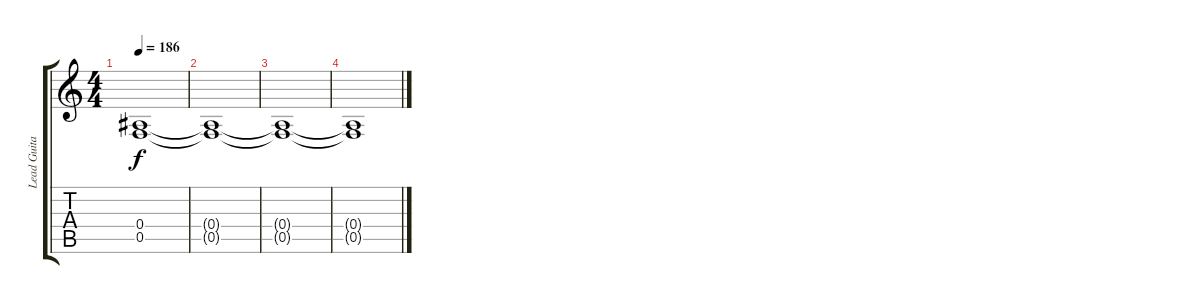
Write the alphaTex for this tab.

\track ("Lead Guitar 2" "Lead Guita") {instrument distortionguitar}
\staff {score tabs}
\tuning (C4 G3 Eb3 Bb2 F2 C2) {hide}
\ts (4 4)
\tempo 186
\clef g2
\ks c
(0.4{t} 0.5{t}).1{dy f} |
(0.4{t} 0.5{t}).1 |
(0.4{t} 0.5{t}).1 |
(0.4{t} 0.5{t}).1
